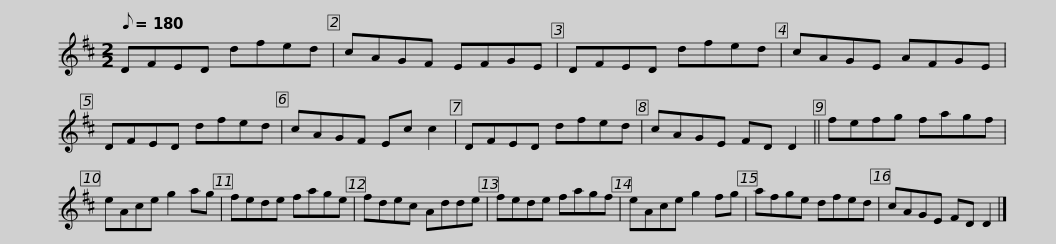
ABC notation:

X:1
L:1/8
Q:1/8=180
M:2/2
I:linebreak $
K:D
V:1 treble
V:1
 DFED dfed | cAGF EFGE | DFED dfed | cAGE AFGE | DFED dfed |$ %5
 cAGF Ec c2 | DFED dfed | cAGE FD D2 || fefg fagf | eAce g2 ag | %10
 fede fage |$ fdec Adde | fede fagf | eAce g2 fg | afge dfed | %15
 cAGE FD D2 |] %16
